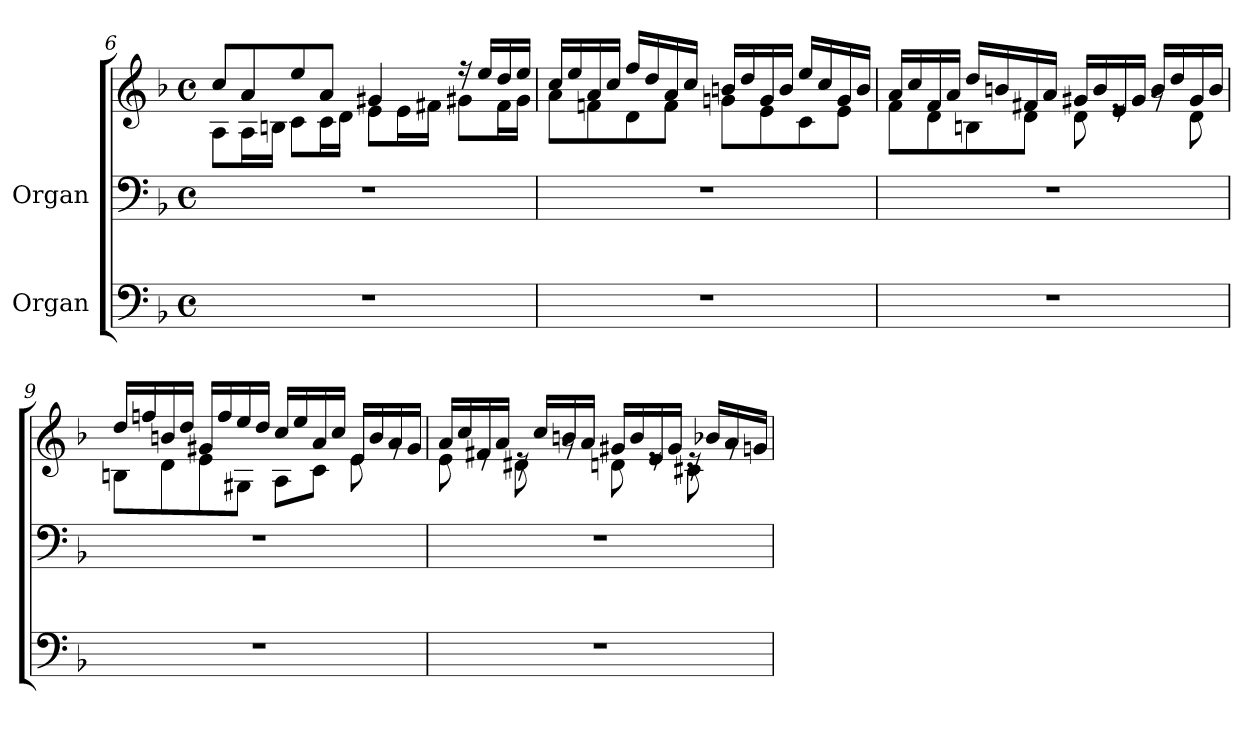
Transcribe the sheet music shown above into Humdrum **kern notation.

**kern	**kern	**kern
*part2	*part1	*part1
*staff3	*staff2	*staff1
*I"Organ	*I"Organ	*
*clefF4	*clefF4	*clefG2
*k[b-]	*k[b-]	*k[b-]
*M4/4	*M4/4	*M4/4
*met(c)	*met(c)	*met(c)
=6	=6	=6
*	*	*^
1r	1r	8cc/L	8A\L
.	.	8a/	16A\L
.	.	.	16Bn\JJ
.	.	8ee/	8c\L
.	.	8a/J	16c\L
.	.	.	16d\JJ
.	.	4g#X/	8e\L
.	.	.	16e\L
.	.	.	16f#X\JJ
.	.	16r	8g#X\L
.	.	16ee/LL	.
.	.	16dd/	16f#\L
.	.	16ee/JJ	16g#\JJ
=7	=7	=7	=7
1r	1r	16cc/LL	8a\L
.	.	16ee/	.
.	.	16a/	8fn\
.	.	16cc/JJ	.
.	.	16ff/LL	8d\
.	.	16dd/	.
.	.	16a/	8f\J
.	.	16cc/JJ	.
.	.	16bn/LL	8gn\L
.	.	16dd/	.
.	.	16g/	8e\
.	.	16b/JJ	.
.	.	16ee/LL	8c\
.	.	16cc/	.
.	.	16g/	8e\J
.	.	16b/JJ	.
!!LO:LB:g=z	!!
=8	=8	=8	=8
1r	1r	16a/LL	8f\L
.	.	16cc/	.
.	.	16f/	8d\
.	.	16a/JJ	.
.	.	16dd/LL	8Bn\
.	.	16bn/	.
.	.	16f#X/	8d\J
.	.	16a/JJ	.
.	.	16g#X/LL	8d\
.	.	16b/	.
.	.	16e/	8re
.	.	16g#/JJ	.
.	.	16b/LL	8rg
.	.	16dd/	.
.	.	16g#/	8d\
.	.	16b/JJ	.
=9	=9	=9	=9
1r	1r	16dd/LL	8Bn\L
.	.	16ffn/	.
.	.	16bn/	8d\
.	.	16dd/JJ	.
.	.	16g#X/LL	8e\
.	.	16ff/	.
.	.	16ee/	8G#X\J
.	.	16dd/JJ	.
.	.	16cc/LL	8A\L
.	.	16ee/	.
.	.	16a/	8c\J
.	.	16cc/JJ	.
.	.	16e/LL	8e\
.	.	16b/	.
.	.	16a/	8rg
.	.	16g#/JJ	.
=10	=10	=10	=10
1r	1r	16a/LL	8e\
.	.	16cc/	.
.	.	16f#X/	8re
.	.	16a/JJ	.
.	.	16re	8d#X\
.	.	16cc/LL	.
.	.	16bn/	8rg
.	.	16a/JJ	.
.	.	16g#X/LL	8dn\
.	.	16b/	.
.	.	16e/	8re
.	.	16g#/JJ	.
.	.	16re	8c#X\
.	.	16b-X/LL	.
.	.	16a/	8rg
.	.	16gn/JJ	.
*	*	*v	*v
=	=	=
*-	*-	*-
